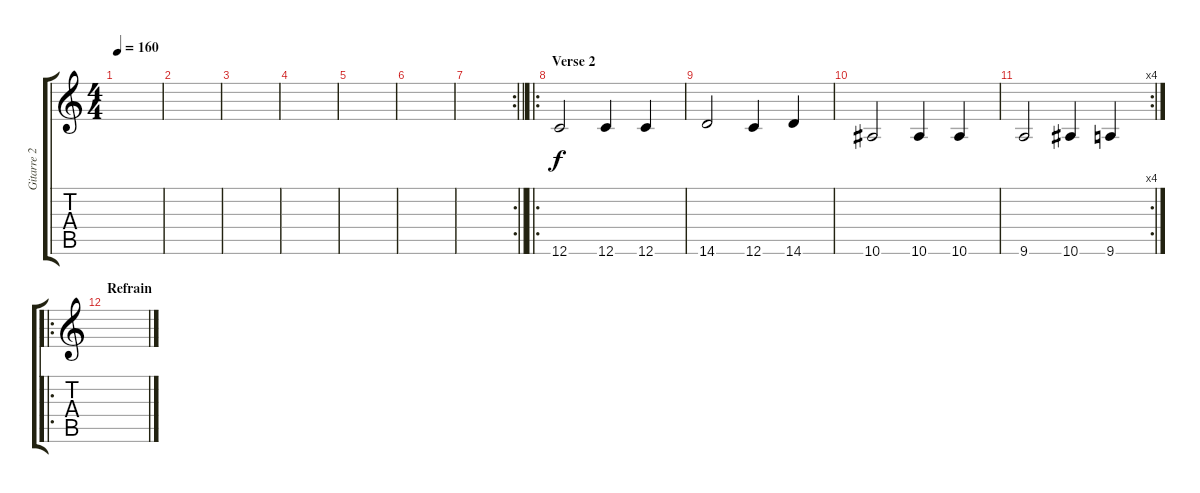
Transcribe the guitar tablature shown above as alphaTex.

\track ("Gitarre 2" "Gitarre 2") {instrument electricguitarclean}
\staff {score tabs}
\tuning (D4 A3 F3 C3 G2 C2) {hide}
\ts (4 4)
\tempo 160
\clef g2
\ks c
|
|
|
|
|
|
\rc 2
\barLineRight lightlight
|
\ro
\section ("" "Verse 2")
12.6.2 12.6.4 12.6.4 |
14.6.2 12.6.4 14.6.4 |
10.6.2 10.6.4 10.6.4 |
\rc 4
9.6.2 10.6.4 9.6.4 |
\ro
\section ("" "Refrain")
